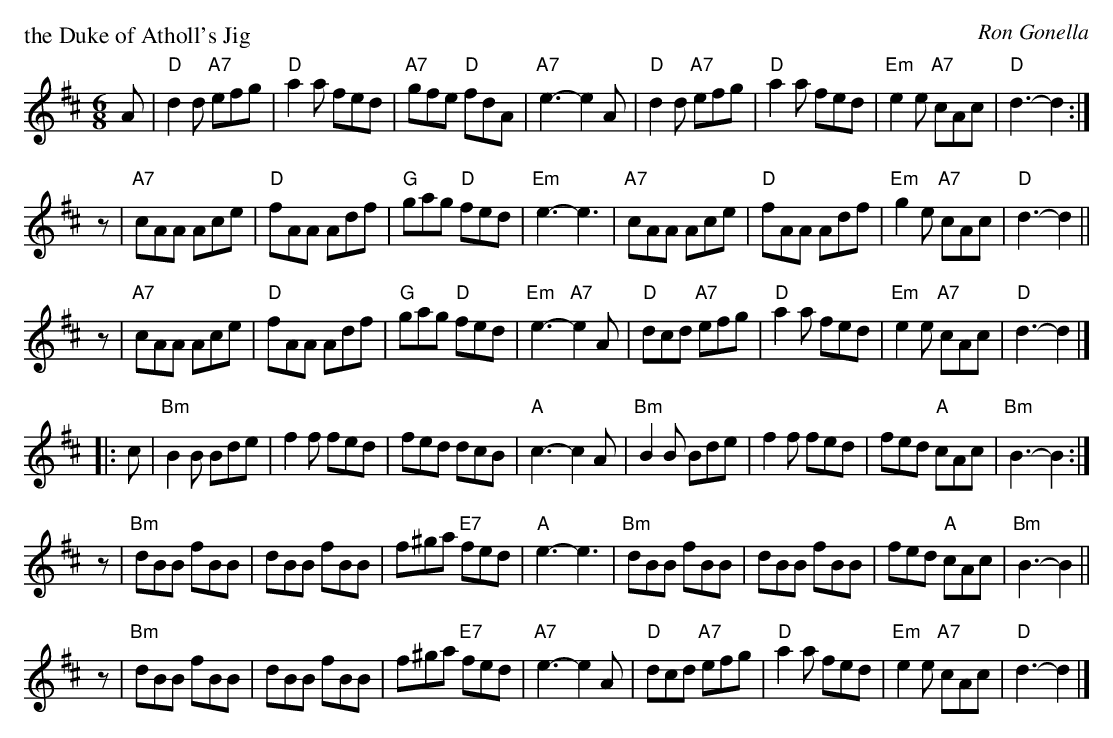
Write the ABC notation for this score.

X:1
P: the Duke of Atholl's Jig
C: Ron Gonella
M: 6/8
L: 1/8
K: D
A \
| "D"d2d "A7"efg | "D"a2a fed | "A7"gfe  "D"fdA | "A7"e3- e2A \
| "D"d2d "A7"efg | "D"a2a fed | "Em"e2e "A7"cAc |  "D"d3- d2 :|
z \
| "A7"cAA Ace | "D"fAA Adf |  "G"gag  "D"fed | "Em"e3- e3 \
| "A7"cAA Ace | "D"fAA Adf | "Em"g2e "A7"cAc |  "D"d3- d2 ||
z \
| "A7"cAA     Ace | "D"fAA Adf |  "G"gag  "D"fed | "Em"e3- "A7"e2A \
|  "D"dcd "A7"efg | "D"a2a fed | "Em"e2e "A7"cAc |  "D"d3-     d2 |]
|: c \
| "Bm"B2B Bde | f2f fed | fed    dcB |  "A"c3- c2A \
| "Bm"B2B Bde | f2f fed | fed "A"cAc | "Bm"B3- B2 :|
z \
| "Bm"dBB fBB | dBB fBB | f^ga "E7"fed |  "A"e3- e3 \
| "Bm"dBB fBB | dBB fBB | fed   "A"cAc | "Bm"B3- B2 ||
z \
| "Bm"dBB    fBB |    dBB fBB |    f^ga "E7"fed | "A7"e3- e2A \
| "D"dcd "A7"efg | "D"a2a fed | "Em"e2e "A7"cAc |  "D"d3- d2 |]
